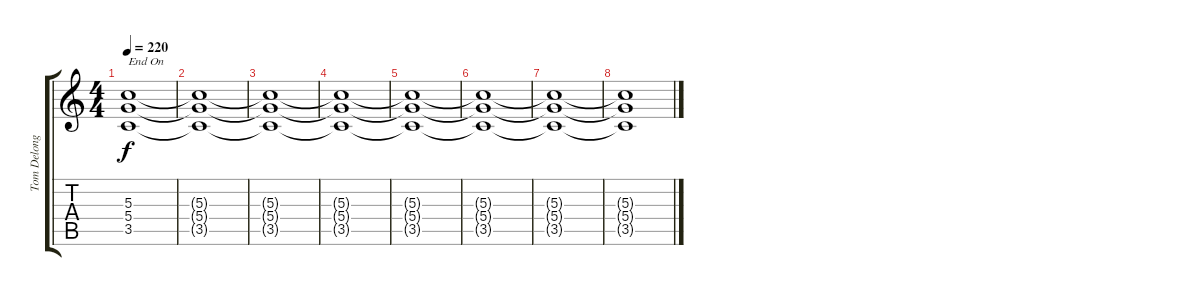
\track ("Tom Delonge (Distortion)" "Tom Delong") {instrument distortionguitar}
\staff {score tabs}
\tuning (E4 B3 G3 D3 A2 E2) {hide}
\ts (4 4)
\tempo 220
\clef g2
\ks c
(5.3 5.4 3.5).1{txt "End On" dy f} |
(5.3{t} 5.4{t} 3.5{t}).1{volume 8} |
(5.3{t} 5.4{t} 3.5{t}).1 |
(5.3{t} 5.4{t} 3.5{t}).1 |
(5.3{t} 5.4{t} 3.5{t}).1{volume 0} |
(5.3{t} 5.4{t} 3.5{t}).1 |
(5.3{t} 5.4{t} 3.5{t}).1 |
(5.3{t} 5.4{t} 3.5{t}).1
